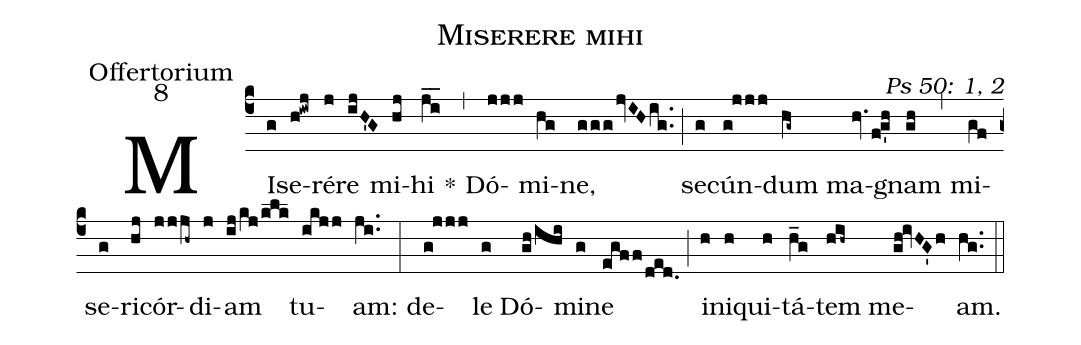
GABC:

name: Miserere mihi;
office-part: Offertorium;
mode: 8;
commentary: Ps 50: 1, 2;
%%
(c4) MI(g)se(h!iwj)ré(j)re(ijH'G) mi(hj)hi(ji__) *(,) Dó(jjj)mi(hg)ne,(gggjvIHig..) (;) se(g)cún(g!jjj)dum(hg~) ma(hv.f!g'h)gnam(gh) (,) mi(gf)se(g)ri(hj)cór(jjjh~)di(j)am(ij/kj/klk) tu(ikjj)am:(ji..) (:)
de(g!jjj)le(g) Dó(gh/ihi)mi(g)ne(egff/ded.) (;) in(h)i(h)qui(h)tá(h_g)tem(hih~) me(gh!ivHG'h)am.(hg..) (::)
